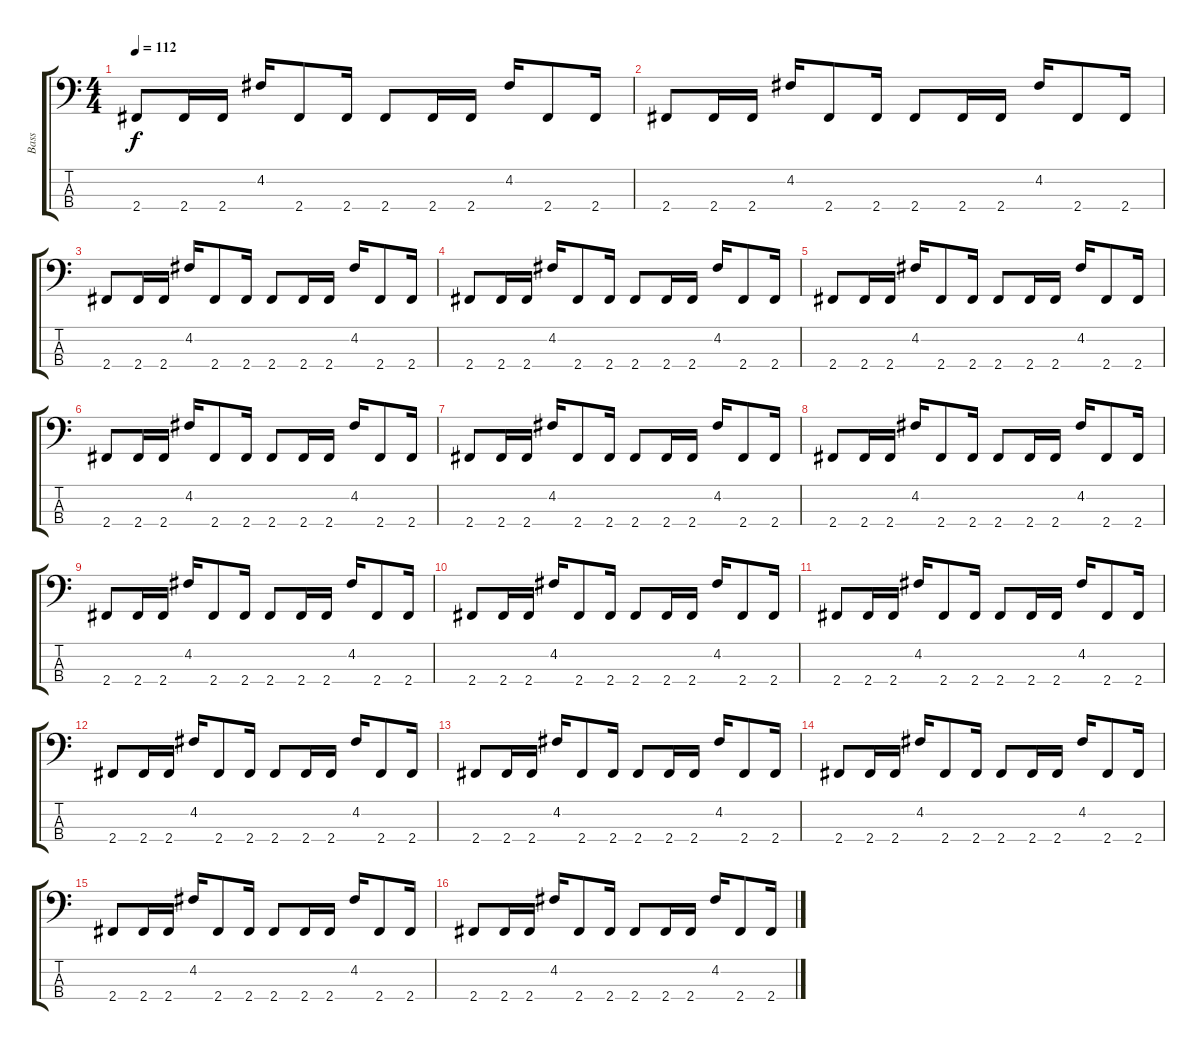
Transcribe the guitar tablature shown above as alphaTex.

\track ("Bass" "Bass") {instrument electricbasspick}
\staff {score tabs}
\tuning (G2 D2 A1 E1) {hide}
\ts (4 4)
\tempo 112
\clef f4
\ks c
2.4.8{dy f} 2.4.16 2.4.16 4.2.16 2.4.8 2.4.16 2.4.8 2.4.16 2.4.16 4.2.16 2.4.8 2.4.16 |
2.4.8 2.4.16 2.4.16 4.2.16 2.4.8 2.4.16 2.4.8 2.4.16 2.4.16 4.2.16 2.4.8 2.4.16 |
2.4.8 2.4.16 2.4.16 4.2.16 2.4.8 2.4.16 2.4.8 2.4.16 2.4.16 4.2.16 2.4.8 2.4.16 |
2.4.8 2.4.16 2.4.16 4.2.16 2.4.8 2.4.16 2.4.8 2.4.16 2.4.16 4.2.16 2.4.8 2.4.16 |
2.4.8 2.4.16 2.4.16 4.2.16 2.4.8 2.4.16 2.4.8 2.4.16 2.4.16 4.2.16 2.4.8 2.4.16 |
2.4.8 2.4.16 2.4.16 4.2.16 2.4.8 2.4.16 2.4.8 2.4.16 2.4.16 4.2.16 2.4.8 2.4.16 |
2.4.8 2.4.16 2.4.16 4.2.16 2.4.8 2.4.16 2.4.8 2.4.16 2.4.16 4.2.16 2.4.8 2.4.16 |
2.4.8 2.4.16 2.4.16 4.2.16 2.4.8 2.4.16 2.4.8 2.4.16 2.4.16 4.2.16 2.4.8 2.4.16 |
2.4.8 2.4.16 2.4.16 4.2.16 2.4.8 2.4.16 2.4.8 2.4.16 2.4.16 4.2.16 2.4.8 2.4.16 |
2.4.8 2.4.16 2.4.16 4.2.16 2.4.8 2.4.16 2.4.8 2.4.16 2.4.16 4.2.16 2.4.8 2.4.16 |
2.4.8 2.4.16 2.4.16 4.2.16 2.4.8 2.4.16 2.4.8 2.4.16 2.4.16 4.2.16 2.4.8 2.4.16 |
2.4.8 2.4.16 2.4.16 4.2.16 2.4.8 2.4.16 2.4.8 2.4.16 2.4.16 4.2.16 2.4.8 2.4.16 |
2.4.8 2.4.16 2.4.16 4.2.16 2.4.8 2.4.16 2.4.8 2.4.16 2.4.16 4.2.16 2.4.8 2.4.16 |
2.4.8 2.4.16 2.4.16 4.2.16 2.4.8 2.4.16 2.4.8 2.4.16 2.4.16 4.2.16 2.4.8 2.4.16 |
2.4.8 2.4.16 2.4.16 4.2.16 2.4.8 2.4.16 2.4.8 2.4.16 2.4.16 4.2.16 2.4.8 2.4.16 |
2.4.8 2.4.16 2.4.16 4.2.16 2.4.8 2.4.16 2.4.8 2.4.16 2.4.16 4.2.16 2.4.8 2.4.16
